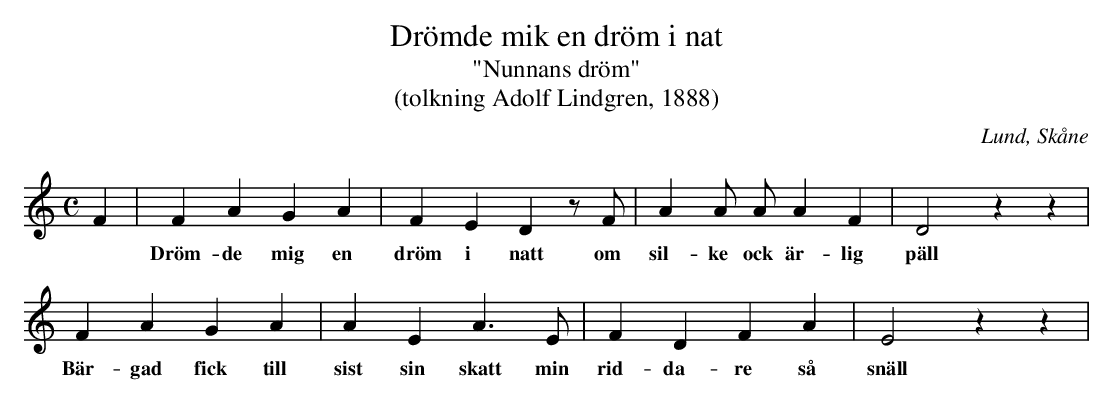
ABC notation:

X:1
T:Drömde mik en dröm i nat
T:"Nunnans dröm"
T:(tolkning Adolf Lindgren, 1888)
O:Lund, Skåne
M:C
L:1/4
K:C
F | F A G A | F E D z/F/ | A A/ A/ A F | D2 z z |
w:|Dröm-de mig en|dröm i natt  om|sil-ke ock är-lig|päll|
F A G A | A E A>E | F D F A | E2 z z |
w:Bär-gad fick till|sist sin skatt min|rid-da-re så|snäll  Men|
